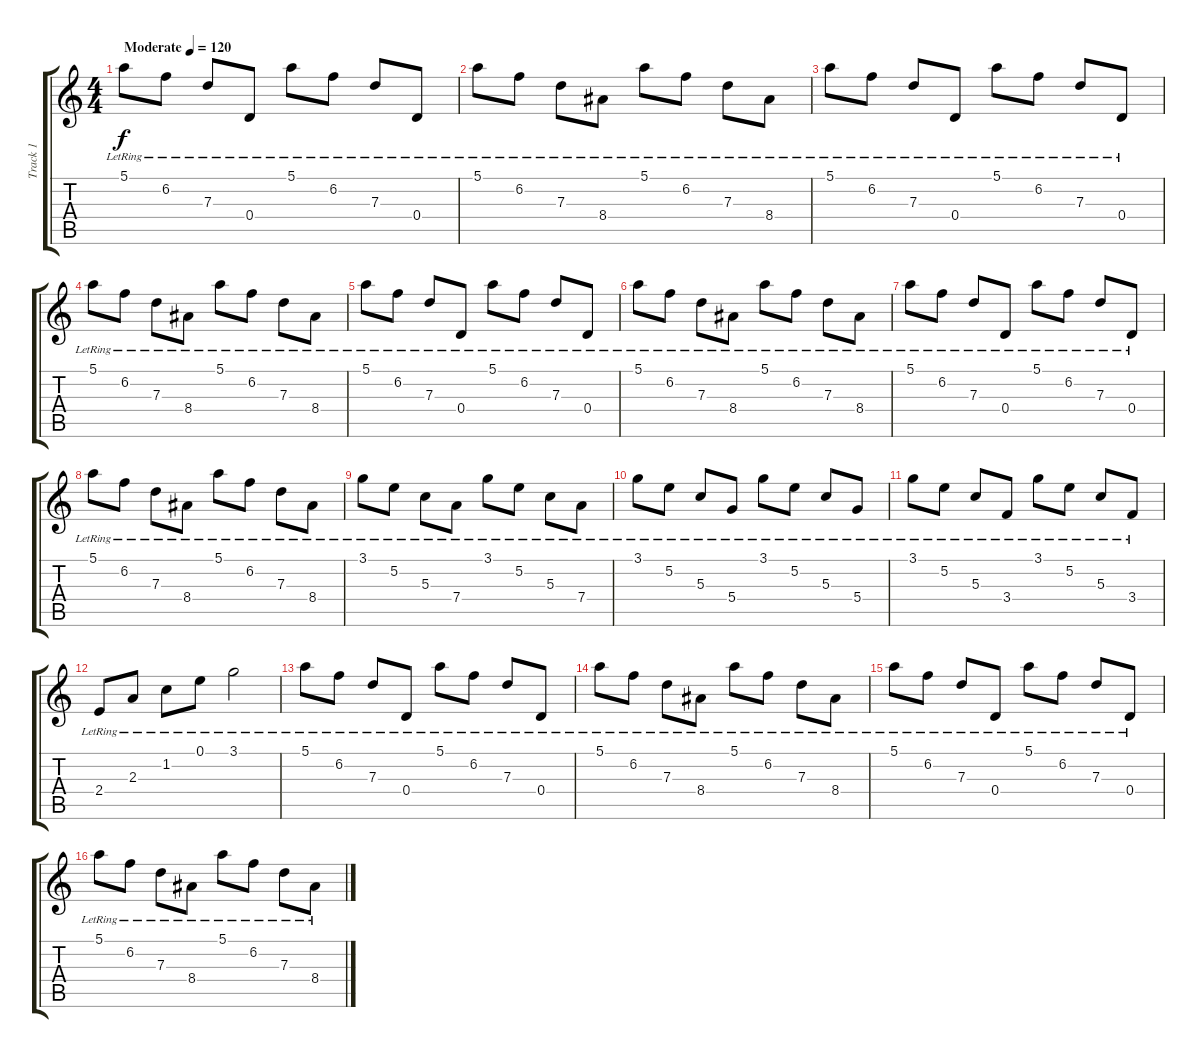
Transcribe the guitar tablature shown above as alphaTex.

\track ("Track 1" "Track 1") {instrument acousticguitarsteel}
\staff {score tabs}
\tuning (E4 B3 G3 D3 A2 E2) {hide}
\ts (4 4)
\tempo (120 "Moderate")
\clef g2
\ks c
5.1{lr}.8{dy f instrument acousticguitarsteel} 6.2{lr}.8 7.3{lr}.8 0.4{lr}.8 5.1{lr}.8 6.2{lr}.8 7.3{lr}.8 0.4{lr}.8 |
5.1{lr}.8 6.2{lr}.8 7.3{lr}.8 8.4{lr}.8 5.1{lr}.8 6.2{lr}.8 7.3{lr}.8 8.4{lr}.8 |
5.1{lr}.8 6.2{lr}.8 7.3{lr}.8 0.4{lr}.8 5.1{lr}.8 6.2{lr}.8 7.3{lr}.8 0.4{lr}.8 |
5.1{lr}.8 6.2{lr}.8 7.3{lr}.8 8.4{lr}.8 5.1{lr}.8 6.2{lr}.8 7.3{lr}.8 8.4{lr}.8 |
5.1{lr}.8 6.2{lr}.8 7.3{lr}.8 0.4{lr}.8 5.1{lr}.8 6.2{lr}.8 7.3{lr}.8 0.4{lr}.8 |
5.1{lr}.8 6.2{lr}.8 7.3{lr}.8 8.4{lr}.8 5.1{lr}.8 6.2{lr}.8 7.3{lr}.8 8.4{lr}.8 |
5.1{lr}.8 6.2{lr}.8 7.3{lr}.8 0.4{lr}.8 5.1{lr}.8 6.2{lr}.8 7.3{lr}.8 0.4{lr}.8 |
5.1{lr}.8 6.2{lr}.8 7.3{lr}.8 8.4{lr}.8 5.1{lr}.8 6.2{lr}.8 7.3{lr}.8 8.4{lr}.8 |
3.1{lr}.8 5.2{lr}.8 5.3{lr}.8 7.4{lr}.8 3.1{lr}.8 5.2{lr}.8 5.3{lr}.8 7.4{lr}.8 |
3.1{lr}.8 5.2{lr}.8 5.3{lr}.8 5.4{lr}.8 3.1{lr}.8 5.2{lr}.8 5.3{lr}.8 5.4{lr}.8 |
3.1{lr}.8 5.2{lr}.8 5.3{lr}.8 3.4{lr}.8 3.1{lr}.8 5.2{lr}.8 5.3{lr}.8 3.4{lr}.8 |
2.4{lr}.8 2.3{lr}.8 1.2{lr}.8 0.1{lr}.8 3.1{lr}.2 |
5.1{lr}.8 6.2{lr}.8 7.3{lr}.8 0.4{lr}.8 5.1{lr}.8 6.2{lr}.8 7.3{lr}.8 0.4{lr}.8 |
5.1{lr}.8 6.2{lr}.8 7.3{lr}.8 8.4{lr}.8 5.1{lr}.8 6.2{lr}.8 7.3{lr}.8 8.4{lr}.8 |
5.1{lr}.8 6.2{lr}.8 7.3{lr}.8 0.4{lr}.8 5.1{lr}.8 6.2{lr}.8 7.3{lr}.8 0.4{lr}.8 |
5.1{lr}.8 6.2{lr}.8 7.3{lr}.8 8.4{lr}.8 5.1{lr}.8 6.2{lr}.8 7.3{lr}.8 8.4{lr}.8
